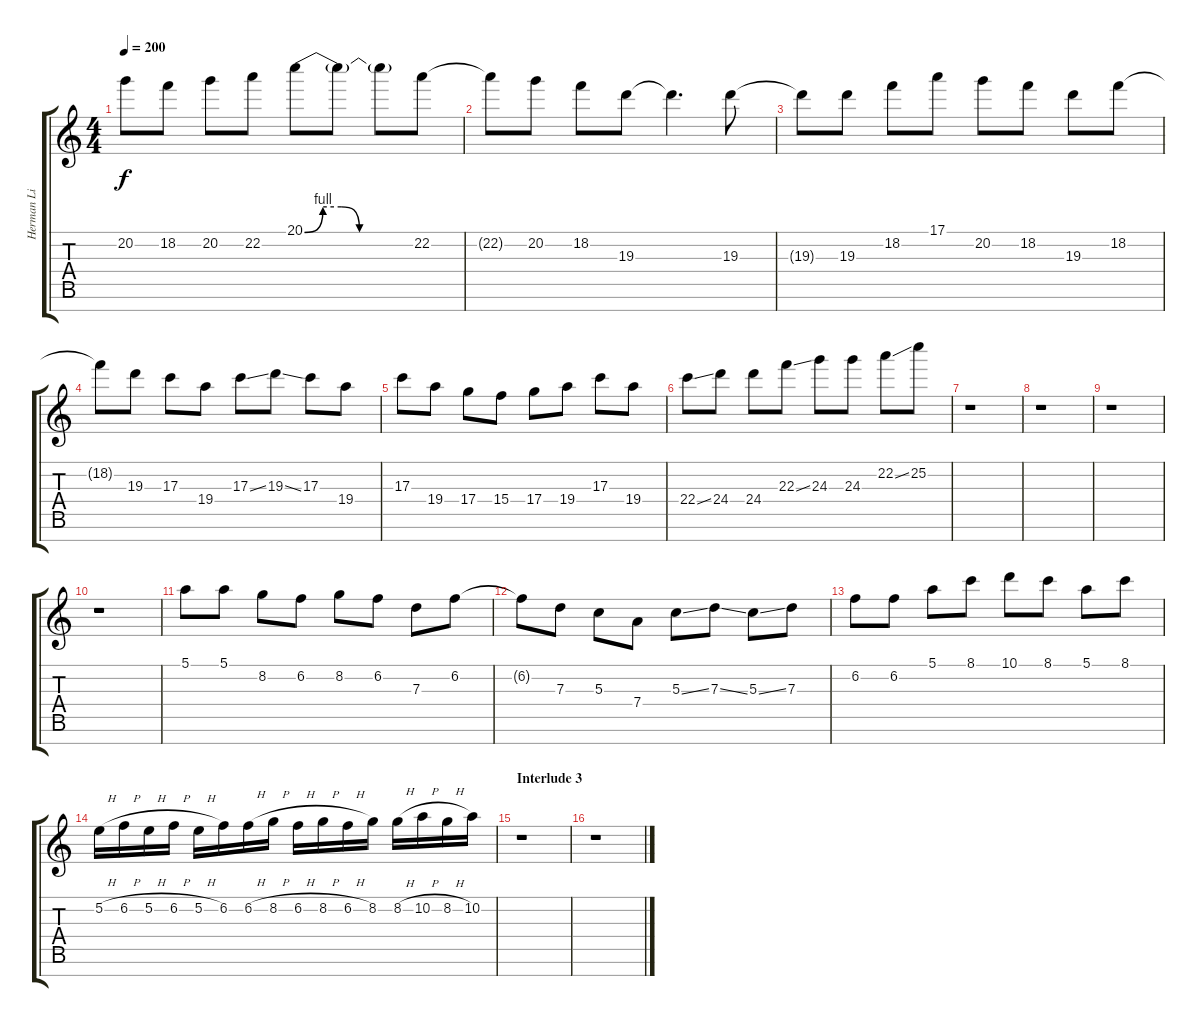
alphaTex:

\track ("Herman Li | Overdub" "Herman Li ") {instrument distortionguitar}
\staff {score tabs}
\tuning (E4 B3 G3 D3 A2 E2 B1) {hide}
\ts (4 4)
\tempo 200
\clef g2
\ks c
20.2.8{dy f} 18.2.8 20.2.8 22.2.8 20.1{be (custom 0 0 10 4 20 4 30 0 60 0)}.8 20.1{t}.8 20.1{t}.8 22.2.8 |
22.2{t}.8 20.2.8 18.2.8 19.3.8 19.3{t}.4{d} 19.3.8 |
19.3{t}.8 19.3.8 18.2.8 17.1.8 20.2.8 18.2.8 19.3.8 18.2.8 |
18.2{t}.8 19.3.8 17.3.8 19.4.8 17.3{ss}.8 19.3{ss}.8 17.3.8 19.4.8 |
17.3.8 19.4.8 17.4.8 15.4.8 17.4.8 19.4.8 17.3.8 19.4.8 |
22.4{ss}.8 24.4.8 24.4.8 22.3{ss}.8 24.3.8 24.3.8 22.2{ss}.8 25.2.8 |
r.1 |
r.1 |
r.1 |
r.1 |
5.1.8 5.1.8 8.2.8 6.2.8 8.2.8 6.2.8 7.3.8 6.2.8 |
6.2{t}.8 7.3.8 5.3.8 7.4.8 5.3{ss}.8 7.3{ss}.8 5.3{ss}.8 7.3.8 |
6.2.8 6.2.8 5.1.8 8.1.8 10.1.8 8.1.8 5.1.8 8.1.8 |
5.2{h}.16 6.2{h}.16 5.2{h}.16 6.2{h}.16 5.2{h}.16 6.2.16 6.2{h}.16 8.2{h}.16 6.2{h}.16 8.2{h}.16 6.2{h}.16 8.2.16 8.2{h}.16 10.2{h}.16 8.2{h}.16 10.2.16 |
\section ("" "Interlude 3")
r.1 |
r.1
